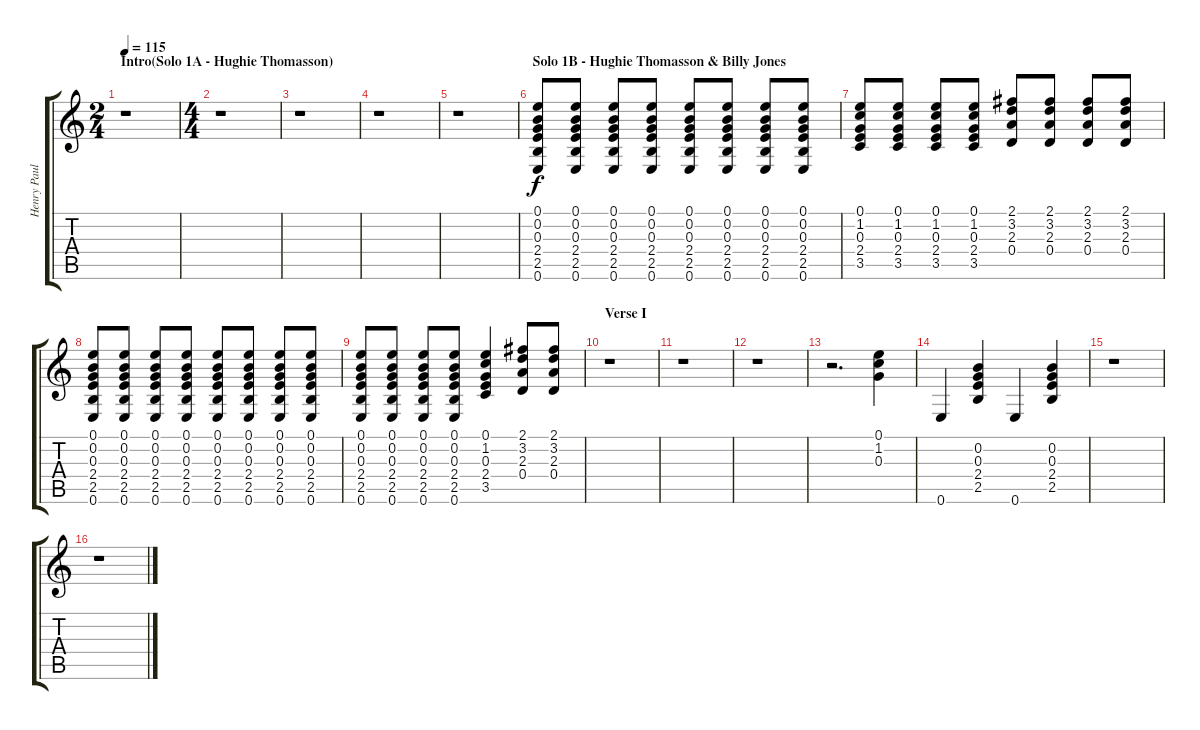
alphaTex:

\track ("Henry Paul - Acoustic Rhythm" "Henry Paul") {instrument acousticguitarsteel}
\staff {score tabs}
\tuning (E4 B3 G3 D3 A2 E2) {hide}
\ts (2 4)
\section ("" "Intro(Solo 1A - Hughie Thomasson)")
\tempo 115
\clef g2
\ks c
r.1{dy f instrument acousticguitarsteel} |
\ts (4 4)
r.1 |
r.1 |
r.1 |
r.1 |
\section ("" "Solo 1B - Hughie Thomasson & Billy Jones")
(0.1 0.2 0.3 2.4 2.5 0.6).8 (0.1 0.2 0.3 2.4 2.5 0.6).8 (0.1 0.2 0.3 2.4 2.5 0.6).8 (0.1 0.2 0.3 2.4 2.5 0.6).8 (0.1 0.2 0.3 2.4 2.5 0.6).8 (0.1 0.2 0.3 2.4 2.5 0.6).8 (0.1 0.2 0.3 2.4 2.5 0.6).8 (0.1 0.2 0.3 2.4 2.5 0.6).8 |
(0.1 1.2 0.3 2.4 3.5).8 (0.1 1.2 0.3 2.4 3.5).8 (0.1 1.2 0.3 2.4 3.5).8 (0.1 1.2 0.3 2.4 3.5).8 (2.1 3.2 2.3 0.4).8 (2.1 3.2 2.3 0.4).8 (2.1 3.2 2.3 0.4).8 (2.1 3.2 2.3 0.4).8 |
(0.1 0.2 0.3 2.4 2.5 0.6).8 (0.1 0.2 0.3 2.4 2.5 0.6).8 (0.1 0.2 0.3 2.4 2.5 0.6).8 (0.1 0.2 0.3 2.4 2.5 0.6).8 (0.1 0.2 0.3 2.4 2.5 0.6).8 (0.1 0.2 0.3 2.4 2.5 0.6).8 (0.1 0.2 0.3 2.4 2.5 0.6).8 (0.1 0.2 0.3 2.4 2.5 0.6).8 |
(0.1 0.2 0.3 2.4 2.5 0.6).8 (0.1 0.2 0.3 2.4 2.5 0.6).8 (0.1 0.2 0.3 2.4 2.5 0.6).8 (0.1 0.2 0.3 2.4 2.5 0.6).8 (0.1 1.2 0.3 2.4 3.5).4 (2.1 3.2 2.3 0.4).8 (2.1 3.2 2.3 0.4).8 |
\section ("" "Verse I")
r.1 |
r.1 |
r.1 |
r.2{d} (0.1 1.2 0.3).4 |
0.6.4 (0.2 0.3 2.4 2.5).4 0.6.4 (0.2 0.3 2.4 2.5).4 |
r.1 |
r.1
